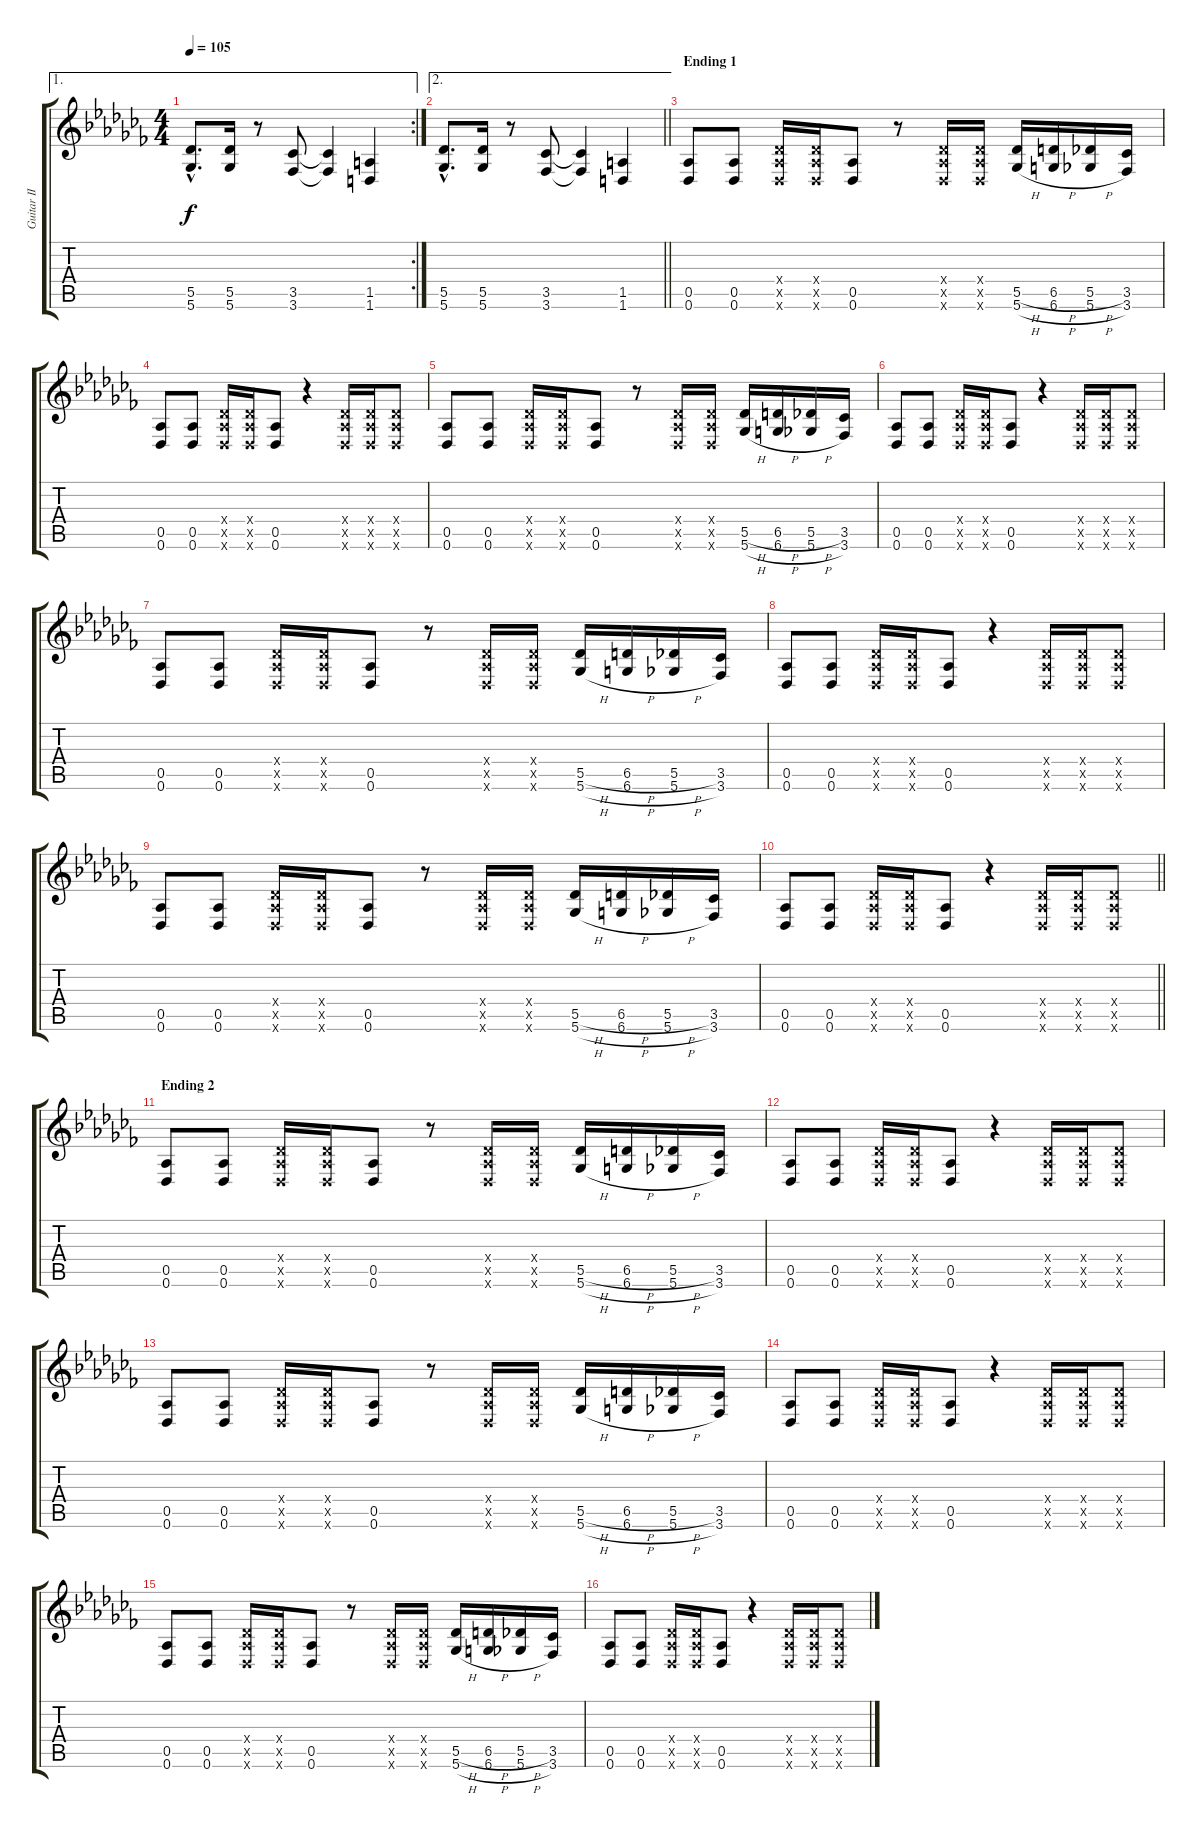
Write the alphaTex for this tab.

\track ("Guitar II" "Guitar II") {instrument distortionguitar}
\staff {score tabs}
\tuning (Eb4 Bb3 Gb3 Db3 Ab2 Db2) {hide}
\ae 1
\rc 2
\ts (4 4)
\tempo 105
\clef g2
\ks abminor
(5.5{hac} 5.6{hac}).8{d dy f} (5.5 5.6).16 r.8 (3.5 3.6).8 (3.5{t} 3.6{t}).4 (1.5 1.6).4 |
\ae 2
\barLineRight lightlight
(5.5{hac} 5.6{hac}).8{d} (5.5 5.6).16 r.8 (3.5 3.6).8 (3.5{t} 3.6{t}).4 (1.5 1.6).4 |
\section ("" "Ending 1")
(0.5 0.6).8 (0.5 0.6).8 (0.4{x} 0.5{x} 0.6{x}).16 (0.4{x} 0.5{x} 0.6{x}).16 (0.5 0.6).8 r.8 (0.4{x} 0.5{x} 0.6{x}).16 (0.4{x} 0.5{x} 0.6{x}).16 (5.5{h} 5.6{h}).16 (6.5{h} 6.6{h}).16 (5.5{h} 5.6{h}).16 (3.5 3.6).16 |
(0.5 0.6).8 (0.5 0.6).8 (0.4{x} 0.5{x} 0.6{x}).16 (0.4{x} 0.5{x} 0.6{x}).16 (0.5 0.6).8 r.4 (0.4{x} 0.5{x} 0.6{x}).16 (0.4{x} 0.5{x} 0.6{x}).16 (0.4{x} 0.5{x} 0.6{x}).8 |
(0.5 0.6).8 (0.5 0.6).8 (0.4{x} 0.5{x} 0.6{x}).16 (0.4{x} 0.5{x} 0.6{x}).16 (0.5 0.6).8 r.8 (0.4{x} 0.5{x} 0.6{x}).16 (0.4{x} 0.5{x} 0.6{x}).16 (5.5{h} 5.6{h}).16 (6.5{h} 6.6{h}).16 (5.5{h} 5.6{h}).16 (3.5 3.6).16 |
(0.5 0.6).8 (0.5 0.6).8 (0.4{x} 0.5{x} 0.6{x}).16 (0.4{x} 0.5{x} 0.6{x}).16 (0.5 0.6).8 r.4 (0.4{x} 0.5{x} 0.6{x}).16 (0.4{x} 0.5{x} 0.6{x}).16 (0.4{x} 0.5{x} 0.6{x}).8 |
(0.5 0.6).8 (0.5 0.6).8 (0.4{x} 0.5{x} 0.6{x}).16 (0.4{x} 0.5{x} 0.6{x}).16 (0.5 0.6).8 r.8 (0.4{x} 0.5{x} 0.6{x}).16 (0.4{x} 0.5{x} 0.6{x}).16 (5.5{h} 5.6{h}).16 (6.5{h} 6.6{h}).16 (5.5{h} 5.6{h}).16 (3.5 3.6).16 |
(0.5 0.6).8 (0.5 0.6).8 (0.4{x} 0.5{x} 0.6{x}).16 (0.4{x} 0.5{x} 0.6{x}).16 (0.5 0.6).8 r.4 (0.4{x} 0.5{x} 0.6{x}).16 (0.4{x} 0.5{x} 0.6{x}).16 (0.4{x} 0.5{x} 0.6{x}).8 |
(0.5 0.6).8 (0.5 0.6).8 (0.4{x} 0.5{x} 0.6{x}).16 (0.4{x} 0.5{x} 0.6{x}).16 (0.5 0.6).8 r.8 (0.4{x} 0.5{x} 0.6{x}).16 (0.4{x} 0.5{x} 0.6{x}).16 (5.5{h} 5.6{h}).16 (6.5{h} 6.6{h}).16 (5.5{h} 5.6{h}).16 (3.5 3.6).16 |
\barLineRight lightlight
(0.5 0.6).8 (0.5 0.6).8 (0.4{x} 0.5{x} 0.6{x}).16 (0.4{x} 0.5{x} 0.6{x}).16 (0.5 0.6).8 r.4 (0.4{x} 0.5{x} 0.6{x}).16 (0.4{x} 0.5{x} 0.6{x}).16 (0.4{x} 0.5{x} 0.6{x}).8 |
\section ("" "Ending 2")
(0.5 0.6).8 (0.5 0.6).8 (0.4{x} 0.5{x} 0.6{x}).16 (0.4{x} 0.5{x} 0.6{x}).16 (0.5 0.6).8 r.8 (0.4{x} 0.5{x} 0.6{x}).16 (0.4{x} 0.5{x} 0.6{x}).16 (5.5{h} 5.6{h}).16 (6.5{h} 6.6{h}).16 (5.5{h} 5.6{h}).16 (3.5 3.6).16 |
(0.5 0.6).8 (0.5 0.6).8 (0.4{x} 0.5{x} 0.6{x}).16 (0.4{x} 0.5{x} 0.6{x}).16 (0.5 0.6).8 r.4 (0.4{x} 0.5{x} 0.6{x}).16 (0.4{x} 0.5{x} 0.6{x}).16 (0.4{x} 0.5{x} 0.6{x}).8 |
(0.5 0.6).8 (0.5 0.6).8 (0.4{x} 0.5{x} 0.6{x}).16 (0.4{x} 0.5{x} 0.6{x}).16 (0.5 0.6).8 r.8 (0.4{x} 0.5{x} 0.6{x}).16 (0.4{x} 0.5{x} 0.6{x}).16 (5.5{h} 5.6{h}).16 (6.5{h} 6.6{h}).16 (5.5{h} 5.6{h}).16 (3.5 3.6).16 |
(0.5 0.6).8 (0.5 0.6).8 (0.4{x} 0.5{x} 0.6{x}).16 (0.4{x} 0.5{x} 0.6{x}).16 (0.5 0.6).8 r.4 (0.4{x} 0.5{x} 0.6{x}).16 (0.4{x} 0.5{x} 0.6{x}).16 (0.4{x} 0.5{x} 0.6{x}).8 |
(0.5 0.6).8 (0.5 0.6).8 (0.4{x} 0.5{x} 0.6{x}).16 (0.4{x} 0.5{x} 0.6{x}).16 (0.5 0.6).8 r.8 (0.4{x} 0.5{x} 0.6{x}).16 (0.4{x} 0.5{x} 0.6{x}).16 (5.5{h} 5.6{h}).16 (6.5{h} 6.6{h}).16 (5.5{h} 5.6{h}).16 (3.5 3.6).16 |
(0.5 0.6).8 (0.5 0.6).8 (0.4{x} 0.5{x} 0.6{x}).16 (0.4{x} 0.5{x} 0.6{x}).16 (0.5 0.6).8 r.4 (0.4{x} 0.5{x} 0.6{x}).16 (0.4{x} 0.5{x} 0.6{x}).16 (0.4{x} 0.5{x} 0.6{x}).8
